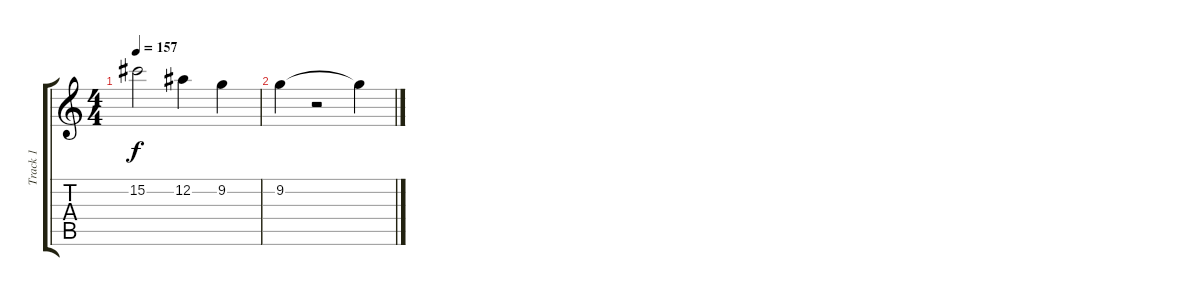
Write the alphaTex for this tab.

\track ("Track 1" "Track 1") {instrument distortionguitar}
\staff {score tabs}
\tuning (Eb4 Bb3 Gb3 Db3 Ab2 Db2) {hide}
\ts (4 4)
\tempo 157
\clef g2
\ks c
15.2.2{dy f} 12.2.4 9.2.4 |
9.2.4 r.2 9.2{t}.4
